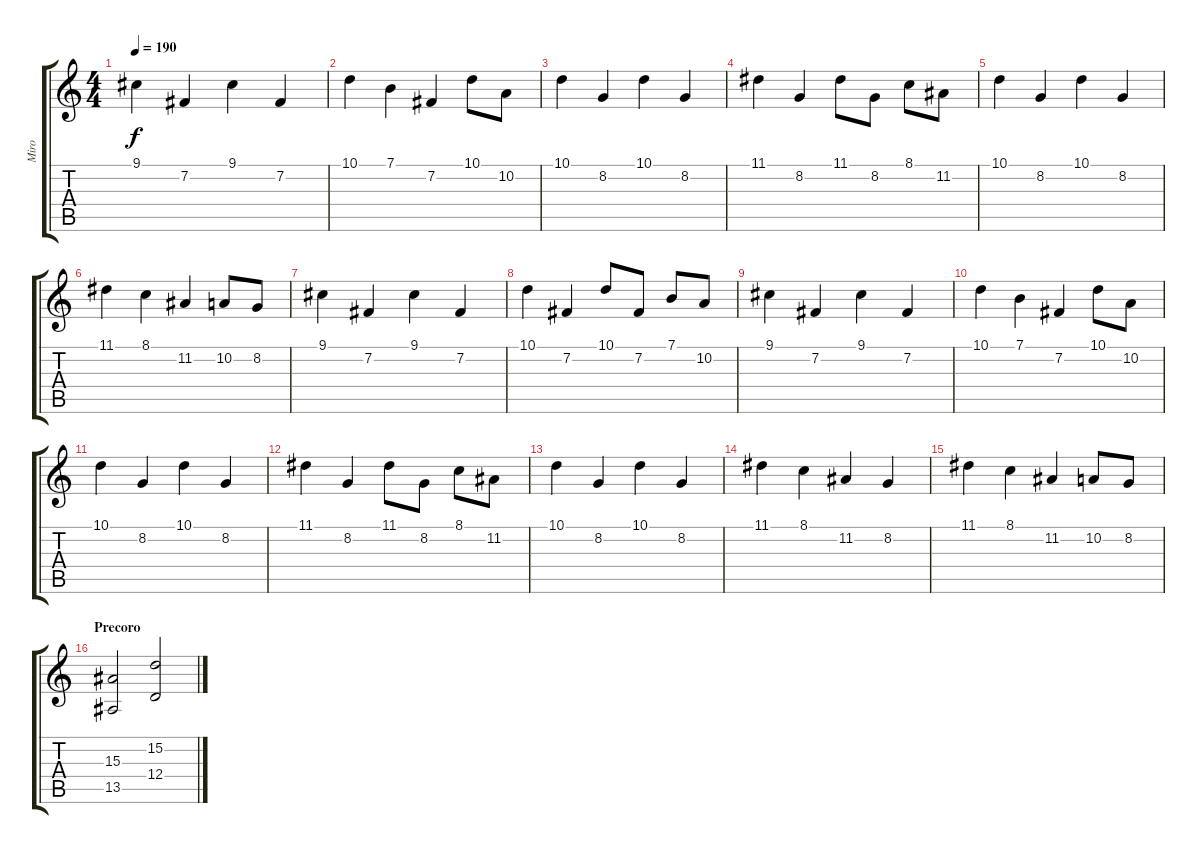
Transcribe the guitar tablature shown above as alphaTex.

\track ("Miro" "Miro") {instrument stringensemble1}
\staff {score tabs}
\tuning (E4 B3 G3 D3 A2 E2) {hide}
\ts (4 4)
\tempo 190
\clef g2
\ks c
9.1.4{dy f} 7.2.4 9.1.4 7.2.4 |
10.1.4 7.1.4 7.2.4 10.1.8 10.2.8 |
10.1.4 8.2.4 10.1.4 8.2.4 |
11.1.4 8.2.4 11.1.8 8.2.8 8.1.8 11.2.8 |
10.1.4 8.2.4 10.1.4 8.2.4 |
11.1.4 8.1.4 11.2.4 10.2.8 8.2.8 |
9.1.4 7.2.4 9.1.4 7.2.4 |
10.1.4 7.2.4 10.1.8 7.2.8 7.1.8 10.2.8 |
9.1.4 7.2.4 9.1.4 7.2.4 |
10.1.4 7.1.4 7.2.4 10.1.8 10.2.8 |
10.1.4 8.2.4 10.1.4 8.2.4 |
11.1.4 8.2.4 11.1.8 8.2.8 8.1.8 11.2.8 |
10.1.4 8.2.4 10.1.4 8.2.4 |
11.1.4 8.1.4 11.2.4 8.2.4 |
11.1.4 8.1.4 11.2.4 10.2.8 8.2.8 |
\section ("" "Precoro")
(15.3 13.5).2{volume 12 instrument stringensemble1} (15.2 12.4).2
